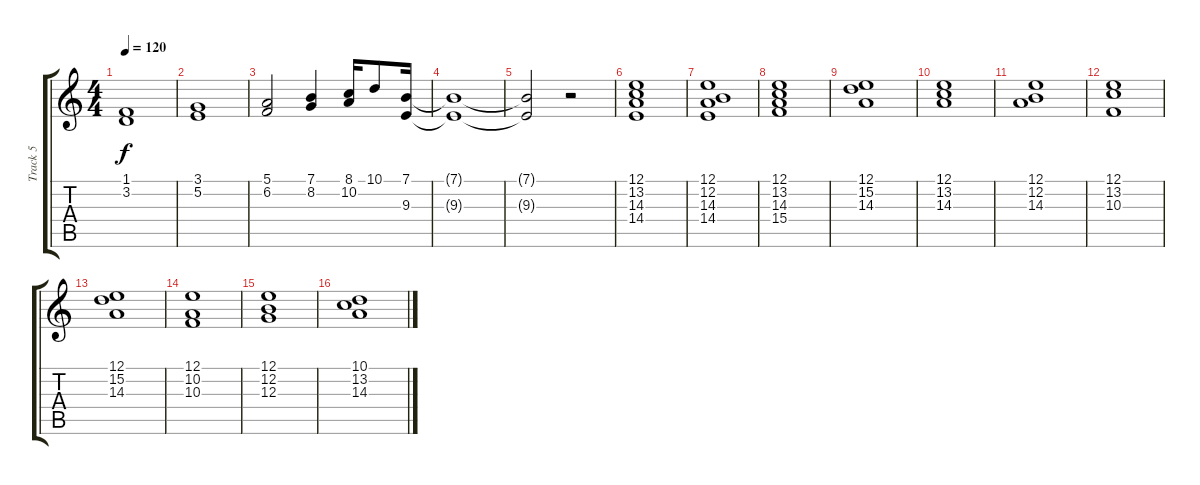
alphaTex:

\track ("Track 5" "Track 5") {instrument lead1square}
\staff {score tabs}
\tuning (E4 B3 G3 D3 A2 E2) {hide}
\ts (4 4)
\tempo 120
\clef g2
\ks c
(1.1 3.2).1{dy f} |
(3.1 5.2).1 |
(5.1 6.2).2 (7.1 8.2).4 (8.1 10.2).16 10.1.8 (7.1 9.3).16 |
(7.1{t} 9.3{t}).1 |
(7.1{t} 9.3{t}).2 r.2 |
(12.1 13.2 14.3 14.4).1 |
(12.1 12.2 14.3 14.4).1 |
(12.1 13.2 14.3 15.4).1 |
(12.1 15.2 14.3).1 |
(12.1 13.2 14.3).1 |
(12.1 12.2 14.3).1 |
(12.1 13.2 10.3).1 |
(12.1 15.2 14.3).1 |
(12.1 10.2 10.3).1 |
(12.1 12.2 12.3).1 |
(10.1 13.2 14.3).1
